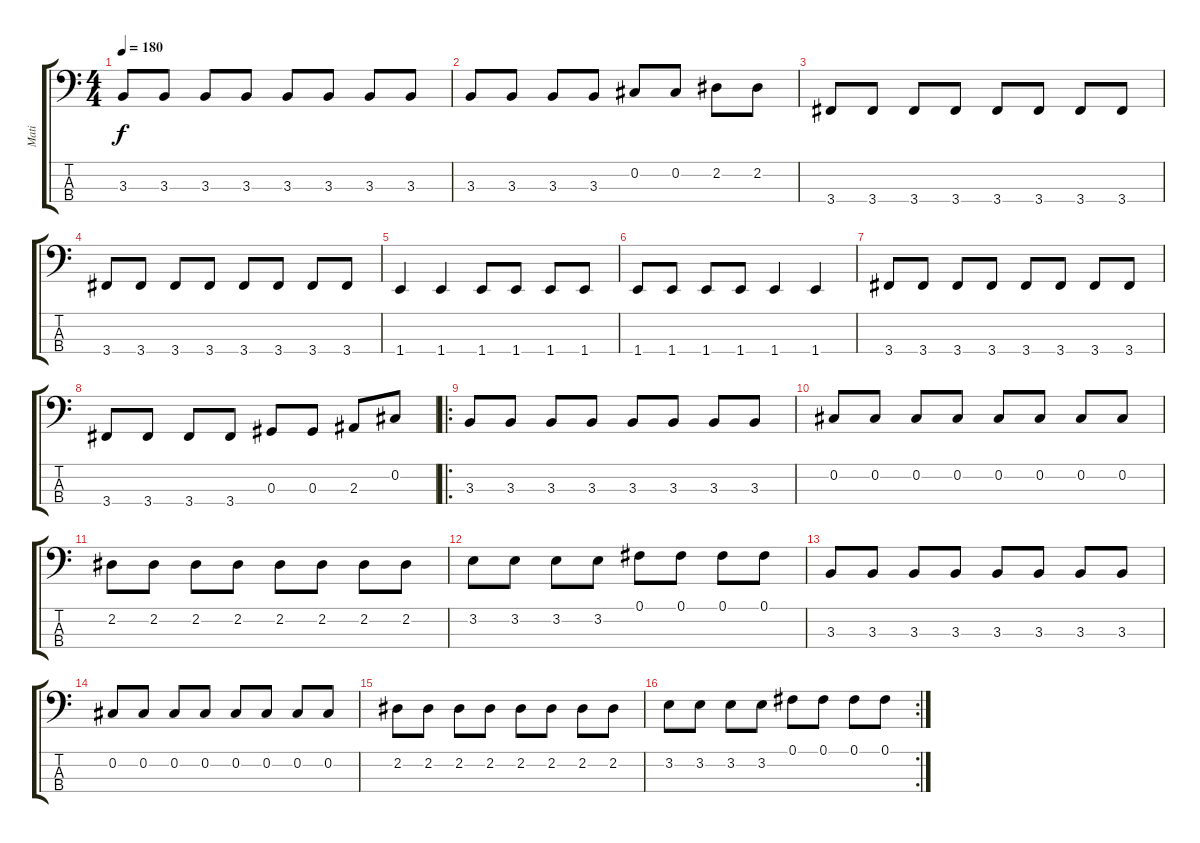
\track ("Mati" "Mati") {instrument electricbasspick}
\staff {score tabs}
\tuning (Gb2 Db2 Ab1 Eb1) {hide}
\ts (4 4)
\tempo 180
\clef f4
\ks c
3.3.8{dy f} 3.3.8 3.3.8 3.3.8 3.3.8 3.3.8 3.3.8 3.3.8 |
3.3.8 3.3.8 3.3.8 3.3.8 0.2.8 0.2.8 2.2.8 2.2.8 |
3.4.8 3.4.8 3.4.8 3.4.8 3.4.8 3.4.8 3.4.8 3.4.8 |
3.4.8 3.4.8 3.4.8 3.4.8 3.4.8 3.4.8 3.4.8 3.4.8 |
1.4.4 1.4.4 1.4.8 1.4.8 1.4.8 1.4.8 |
1.4.8 1.4.8 1.4.8 1.4.8 1.4.4 1.4.4 |
3.4.8 3.4.8 3.4.8 3.4.8 3.4.8 3.4.8 3.4.8 3.4.8 |
3.4.8 3.4.8 3.4.8 3.4.8 0.3.8 0.3.8 2.3.8 0.2.8 |
\ro
3.3.8 3.3.8 3.3.8 3.3.8 3.3.8 3.3.8 3.3.8 3.3.8 |
0.2.8 0.2.8 0.2.8 0.2.8 0.2.8 0.2.8 0.2.8 0.2.8 |
2.2.8 2.2.8 2.2.8 2.2.8 2.2.8 2.2.8 2.2.8 2.2.8 |
3.2.8 3.2.8 3.2.8 3.2.8 0.1.8 0.1.8 0.1.8 0.1.8 |
3.3.8 3.3.8 3.3.8 3.3.8 3.3.8 3.3.8 3.3.8 3.3.8 |
0.2.8 0.2.8 0.2.8 0.2.8 0.2.8 0.2.8 0.2.8 0.2.8 |
2.2.8 2.2.8 2.2.8 2.2.8 2.2.8 2.2.8 2.2.8 2.2.8 |
\rc 2
3.2.8 3.2.8 3.2.8 3.2.8 0.1.8 0.1.8 0.1.8 0.1.8
